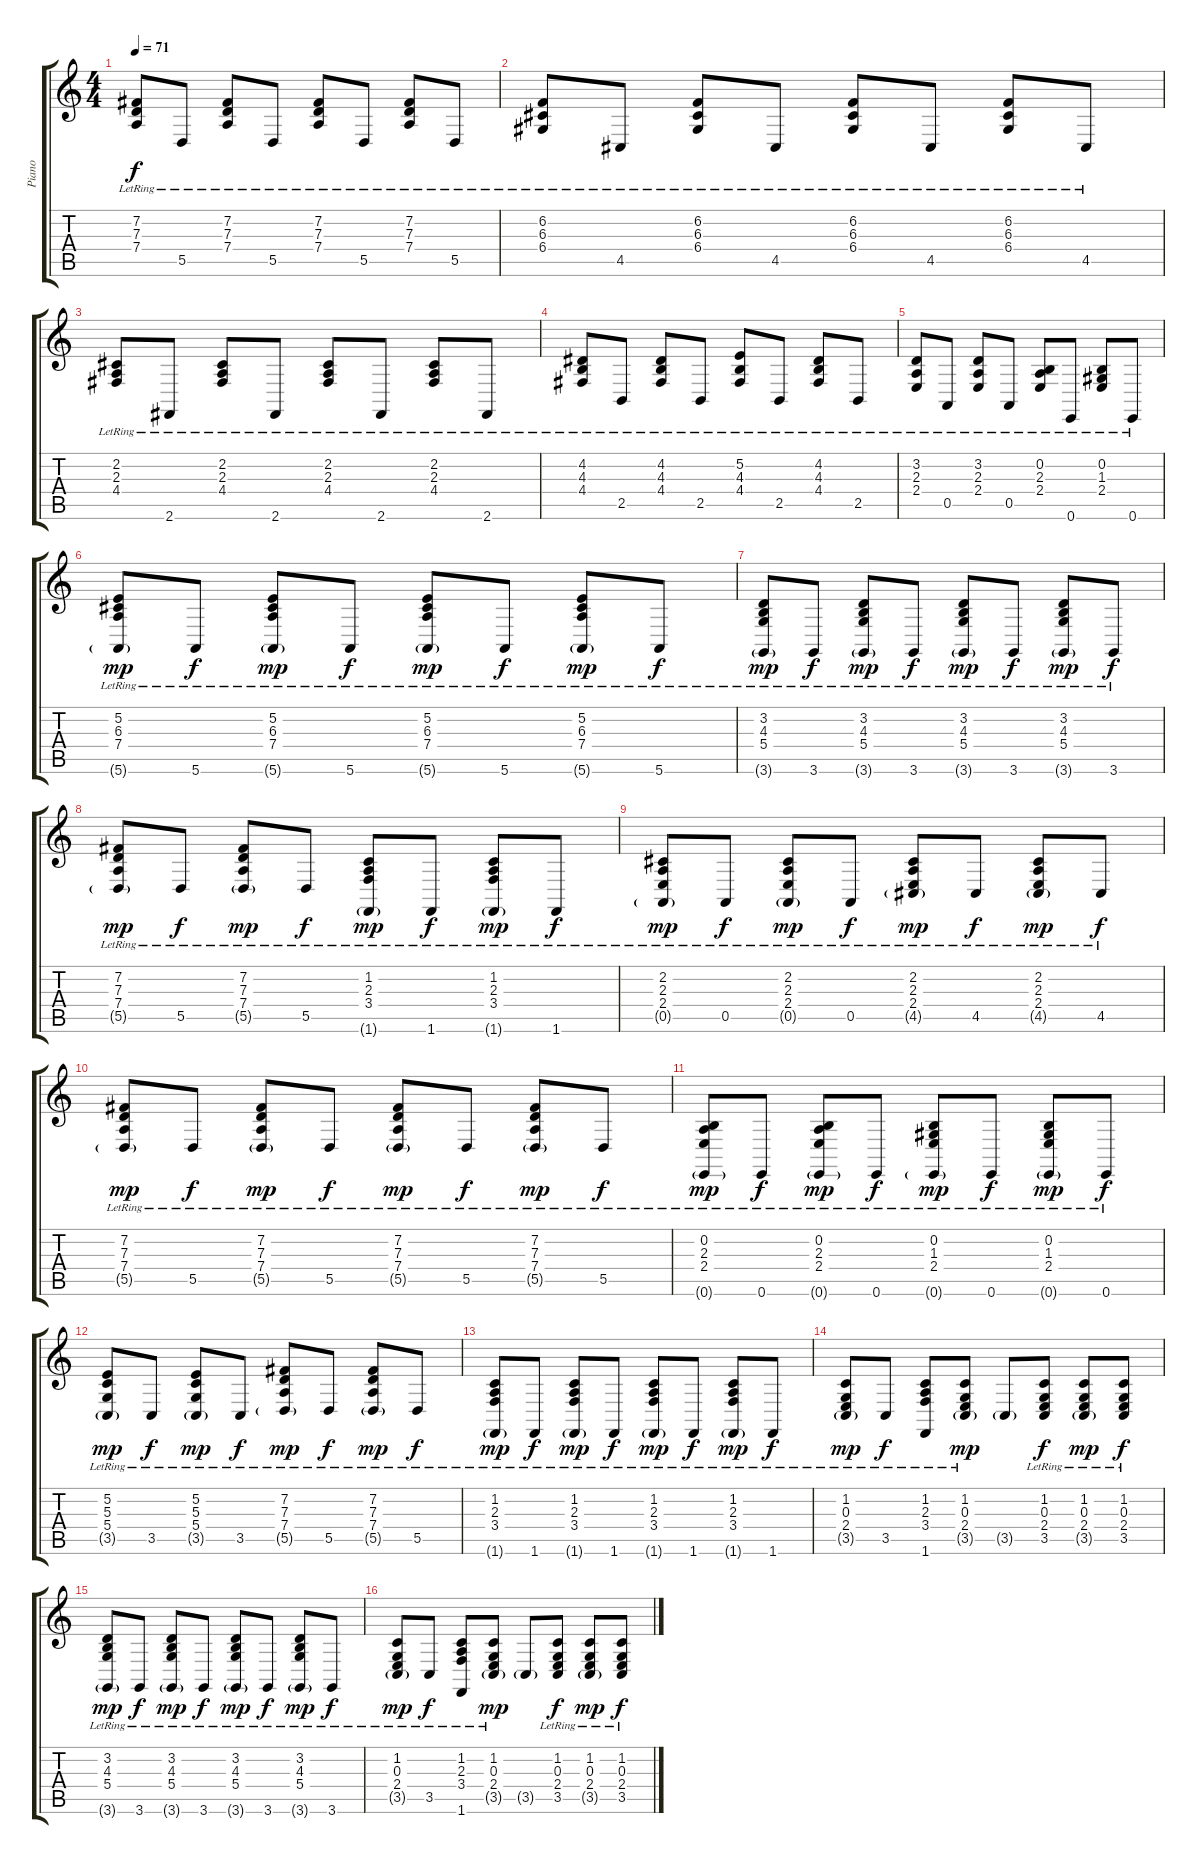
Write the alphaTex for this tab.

\track ("Piano" "Piano") {instrument brightacousticpiano}
\staff {score tabs}
\tuning (E4 B3 G3 D3 A2 E2) {hide}
\ts (4 4)
\tempo 71
\clef g2
\ks c
(7.2{lr} 7.3{lr} 7.4{lr}).8{dy f} 5.5{lr}.8 (7.2{lr} 7.3{lr} 7.4{lr}).8 5.5{lr}.8 (7.2{lr} 7.3{lr} 7.4{lr}).8 5.5{lr}.8 (7.2{lr} 7.3{lr} 7.4{lr}).8 5.5{lr}.8 |
(6.2{lr} 6.3{lr} 6.4{lr}).8 4.5{lr}.8 (6.2{lr} 6.3{lr} 6.4{lr}).8 4.5{lr}.8 (6.2{lr} 6.3{lr} 6.4{lr}).8 4.5{lr}.8 (6.2{lr} 6.3{lr} 6.4{lr}).8 4.5{lr}.8 |
(2.2{lr} 2.3{lr} 4.4{lr}).8 2.6{lr}.8 (2.2{lr} 2.3{lr} 4.4{lr}).8 2.6{lr}.8 (2.2{lr} 2.3{lr} 4.4{lr}).8 2.6{lr}.8 (2.2{lr} 2.3{lr} 4.4{lr}).8 2.6{lr}.8 |
(4.2{lr} 4.3{lr} 4.4{lr}).8 2.5{lr}.8 (4.2{lr} 4.3{lr} 4.4{lr}).8 2.5{lr}.8 (5.2{lr} 4.3{lr} 4.4{lr}).8 2.5{lr}.8 (4.2{lr} 4.3{lr} 4.4{lr}).8 2.5{lr}.8 |
(3.2{lr} 2.3{lr} 2.4{lr}).8 0.5{lr}.8 (3.2{lr} 2.3{lr} 2.4{lr}).8 0.5{lr}.8 (0.2{lr} 2.3{lr} 2.4{lr}).8 0.6{lr}.8 (0.2{lr} 1.3{lr} 2.4{lr}).8 0.6{lr}.8 |
(5.2{lr} 6.3{lr} 7.4{lr} 5.6{g}).8{dy mp} 5.6{lr}.8{dy f} (5.2{lr} 6.3{lr} 7.4{lr} 5.6{g}).8{dy mp} 5.6{lr}.8{dy f} (5.2{lr} 6.3{lr} 7.4{lr} 5.6{g}).8{dy mp} 5.6{lr}.8{dy f} (5.2{lr} 6.3{lr} 7.4{lr} 5.6{g}).8{dy mp} 5.6{lr}.8{dy f} |
(3.2{lr} 4.3{lr} 5.4{lr} 3.6{g}).8{dy mp} 3.6{lr}.8{dy f} (3.2{lr} 4.3{lr} 5.4{lr} 3.6{g}).8{dy mp} 3.6{lr}.8{dy f} (3.2{lr} 4.3{lr} 5.4{lr} 3.6{g}).8{dy mp} 3.6{lr}.8{dy f} (3.2{lr} 4.3{lr} 5.4{lr} 3.6{g}).8{dy mp} 3.6{lr}.8{dy f} |
(7.2{lr} 7.3{lr} 7.4{lr} 5.5{g}).8{dy mp} 5.5{lr}.8{dy f} (7.2{lr} 7.3{lr} 7.4{lr} 5.5{g}).8{dy mp} 5.5{lr}.8{dy f} (1.2{lr} 2.3{lr} 3.4{lr} 1.6{g}).8{dy mp} 1.6{lr}.8{dy f} (1.2{lr} 2.3{lr} 3.4{lr} 1.6{g}).8{dy mp} 1.6{lr}.8{dy f} |
(2.2{lr} 2.3{lr} 2.4{lr} 0.5{g}).8{dy mp} 0.5{lr}.8{dy f} (2.2{lr} 2.3{lr} 2.4{lr} 0.5{g}).8{dy mp} 0.5{lr}.8{dy f} (2.2{lr} 2.3{lr} 2.4{lr} 4.5{g}).8{dy mp} 4.5{lr}.8{dy f} (2.2{lr} 2.3{lr} 2.4{lr} 4.5{g}).8{dy mp} 4.5{lr}.8{dy f} |
(7.2{lr} 7.3{lr} 7.4{lr} 5.5{g}).8{dy mp} 5.5{lr}.8{dy f} (7.2{lr} 7.3{lr} 7.4{lr} 5.5{g}).8{dy mp} 5.5{lr}.8{dy f} (7.2{lr} 7.3{lr} 7.4{lr} 5.5{g}).8{dy mp} 5.5{lr}.8{dy f} (7.2{lr} 7.3{lr} 7.4{lr} 5.5{g}).8{dy mp} 5.5{lr}.8{dy f} |
(0.2{lr} 2.3{lr} 2.4{lr} 0.6{g}).8{dy mp} 0.6{lr}.8{dy f} (0.2{lr} 2.3{lr} 2.4{lr} 0.6{g}).8{dy mp} 0.6{lr}.8{dy f} (0.2{lr} 1.3{lr} 2.4{lr} 0.6{g}).8{dy mp} 0.6{lr}.8{dy f} (0.2{lr} 1.3{lr} 2.4{lr} 0.6{g}).8{dy mp} 0.6{lr}.8{dy f} |
(5.2{lr} 5.3{lr} 5.4{lr} 3.5{g}).8{dy mp} 3.5{lr}.8{dy f} (5.2{lr} 5.3{lr} 5.4{lr} 3.5{g}).8{dy mp} 3.5{lr}.8{dy f} (7.2{lr} 7.3{lr} 7.4{lr} 5.5{g}).8{dy mp} 5.5{lr}.8{dy f} (7.2{lr} 7.3{lr} 7.4{lr} 5.5{g}).8{dy mp} 5.5{lr}.8{dy f} |
(1.2{lr} 2.3{lr} 3.4{lr} 1.6{g}).8{dy mp} 1.6{lr}.8{dy f} (1.2{lr} 2.3{lr} 3.4{lr} 1.6{g}).8{dy mp} 1.6{lr}.8{dy f} (1.2{lr} 2.3{lr} 3.4{lr} 1.6{g}).8{dy mp} 1.6{lr}.8{dy f} (1.2{lr} 2.3{lr} 3.4{lr} 1.6{g}).8{dy mp} 1.6{lr}.8{dy f} |
(1.2{lr} 0.3{lr} 2.4{lr} 3.5{g}).8{dy mp} 3.5{lr}.8{dy f} (1.2{lr} 2.3{lr} 3.4{lr} 1.6{lr}).8 (1.2{lr} 0.3{lr} 2.4{lr} 3.5{g}).8{dy mp} 3.5{g}.8 (1.2{lr} 0.3{lr} 2.4{lr} 3.5{lr}).8{dy f} (1.2{lr} 0.3{lr} 2.4{lr} 3.5{g}).8{dy mp} (1.2{lr} 0.3{lr} 2.4{lr} 3.5{lr}).8{dy f} |
(3.2{lr} 4.3{lr} 5.4{lr} 3.6{g}).8{dy mp} 3.6{lr}.8{dy f} (3.2{lr} 4.3{lr} 5.4{lr} 3.6{g}).8{dy mp} 3.6{lr}.8{dy f} (3.2{lr} 4.3{lr} 5.4{lr} 3.6{g}).8{dy mp} 3.6{lr}.8{dy f} (3.2{lr} 4.3{lr} 5.4{lr} 3.6{g}).8{dy mp} 3.6{lr}.8{dy f} |
(1.2{lr} 0.3{lr} 2.4{lr} 3.5{g}).8{dy mp} 3.5{lr}.8{dy f} (1.2{lr} 2.3{lr} 3.4{lr} 1.6{lr}).8 (1.2{lr} 0.3{lr} 2.4{lr} 3.5{g}).8{dy mp} 3.5{g}.8 (1.2{lr} 0.3{lr} 2.4{lr} 3.5{lr}).8{dy f} (1.2{lr} 0.3{lr} 2.4{lr} 3.5{g}).8{dy mp} (1.2{lr} 0.3{lr} 2.4{lr} 3.5{lr}).8{dy f}
